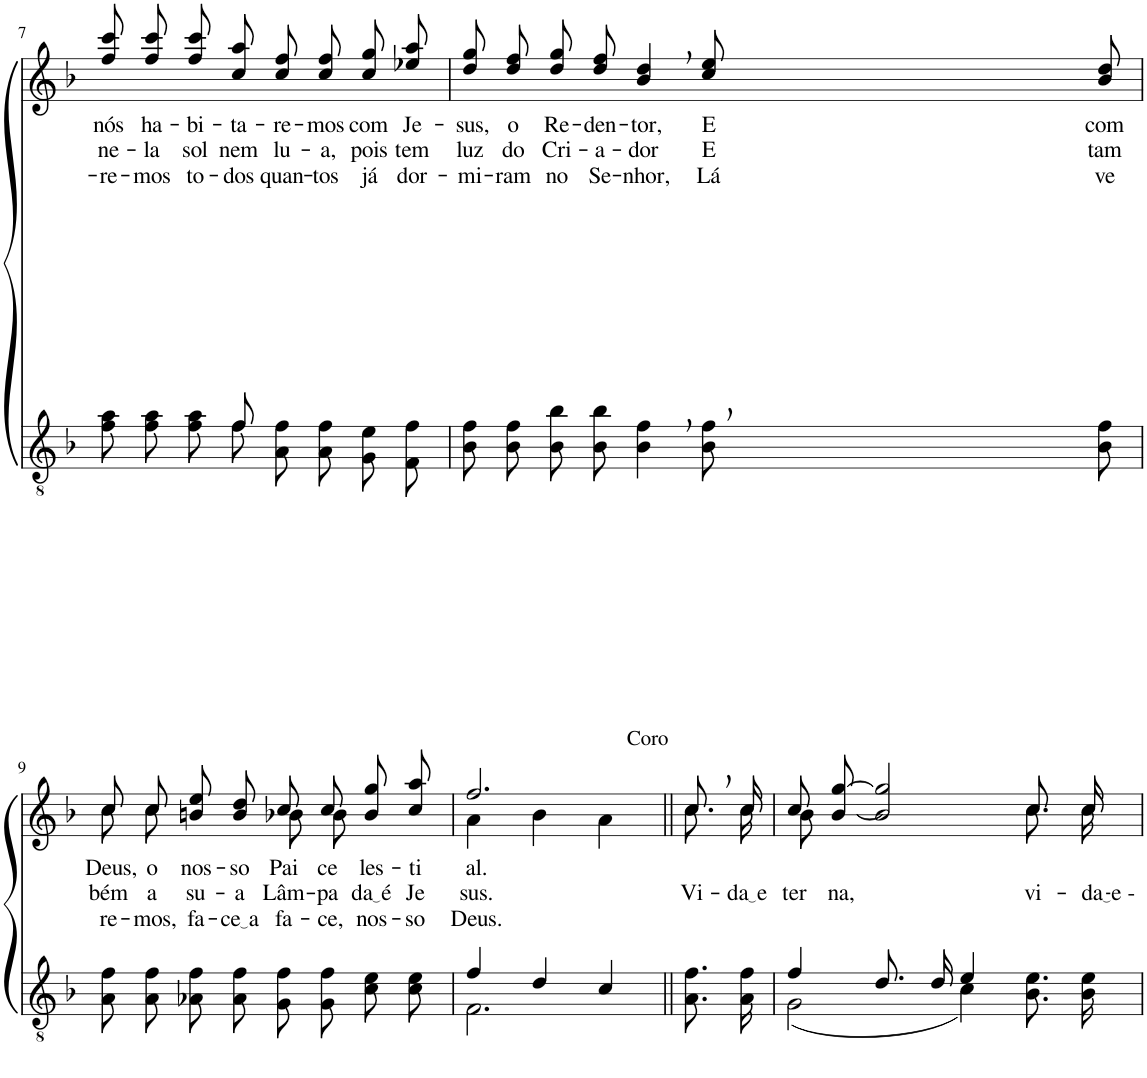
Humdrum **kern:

**kern	**kern	**text	**text	**text
*part2	*part1	*part1	*part1	*part1
*staff2	*staff1	*staff1	*staff1	*staff1
*I"Parte III e IV	*I"Parte I e II	*	*	*
!!LO:PB:g=z
*clefGv2	*clefG2	*	*	*
*Trd5c9	*Trd5c9	*	*	*
*k[b-]	*k[b-]	*	*	*
*M4/4	*M4/4	*	*	*
=7	=7	=7	=7	=7
*^	*	*	*	*
!	!	!	!LO:LY:b	!LO:LY:b	!LO:LY:b
4.ryy	8f\ 8a\L	8ff\ 8ccc\L	nós	ne-	-re-
!	!	!	!LO:LY:b	!LO:LY:b	!LO:LY:b
.	8f\ 8a\J	8ff\ 8ccc\J	ha-	-la	-mos
!	!	!	!LO:LY:b	!LO:LY:b	!LO:LY:b
.	8f\ 8a\L	8ff\ 8ccc\L	-bi-	sol	to-
!	!	!	!LO:LY:b	!LO:LY:b	!LO:LY:b
8f/	8f\J	8cc\ 8aa\J	-ta-	nem	-dos
!	!	!	!LO:LY:b	!LO:LY:b	!LO:LY:b
2ryy	8A\ 8f\L	8cc\ 8ff\L	-re-	lu-	quan-
!	!	!	!LO:LY:b	!LO:LY:b	!LO:LY:b
.	8A\ 8f\J	8cc\ 8ff\J	-mos	-a,	-tos
!	!	!	!LO:LY:b	!LO:LY:b	!LO:LY:b
.	8G\ 8e\L	8cc\ 8gg\L	com	pois	já
!	!	!	!LO:LY:b	!LO:LY:b	!LO:LY:b
.	8F\ 8f\J	8ee-X\ 8aa\J	Je-	tem	dor-
=8	=8	=8	=8	=8	=8
!	!	!	!LO:LY:b	!LO:LY:b	!LO:LY:b
*v	*v	*	*	*	*
8B-\ 8f\L	8dd\ 8gg\L	-sus,	luz	-mi-
!	!	!LO:LY:b	!LO:LY:b	!LO:LY:b
8B-\ 8f\J	8dd\ 8ff\J	o	do	-ram
!	!	!LO:LY:b	!LO:LY:b	!LO:LY:b
8B-\ 8b-\L	8dd\ 8gg\L	Re-	Cri-	no
!	!	!LO:LY:b	!LO:LY:b	!LO:LY:b
8B-\ 8b-\J	8dd\ 8ff\J	-den-	-a-	Se-
!	!	!LO:LY:b	!LO:LY:b	!LO:LY:b
4B-\, 4f\,	4b-/, 4dd/,	-tor,	-dor	-nhor,
!	!	!LO:LY:b	!LO:LY:b	!LO:LY:b
8B-,\ 8f,\L	8cc,\ 8ee,\L	E	E	Lá
!	!	!LO:LY:b	!LO:LY:b	!LO:LY:b
8B-\ 8f\J	8b-\ 8dd\J	com	tam-	ve-
!!LO:LB:g=z
=9	=9	=9	=9	=9
*	*^	*	*	*
!	!	!	!LO:LY:b	!LO:LY:b	!LO:LY:b
8A\ 8f\L	8cc/L	8cc\L	Deus,	-bém	-re-
!	!	!	!LO:LY:b	!LO:LY:b	!LO:LY:b
8A\ 8f\J	8cc/J	8cc\J	o	a	-mos,
!	!	!	!LO:LY:b	!LO:LY:b	!LO:LY:b
8A-X\ 8f\L	8bn\ 8ee\L	4ryy	nos-	su-	fa-
!	!	!	!LO:LY:b	!LO:LY:b	!LO:LY:b
8A-\ 8f\J	8b\ 8dd\J	.	-so	-a	ce a
!	!	!	!LO:LY:b	!LO:LY:b	!LO:LY:b
8G\ 8f\L	8cc/L	8b-X\L	Pai	Lâm-	fa-
!	!	!	!LO:LY:b	!LO:LY:b	!LO:LY:b
8G\ 8f\J	8cc/J	8b-\J	ce-	-pa-	-ce,
!	!	!	!LO:LY:b	!LO:LY:b	!LO:LY:b
8c\ 8e\L	8b-\ 8gg\L	4ryy	-les-	da é	nos-
!	!	!	!LO:LY:b	!LO:LY:b	!LO:LY:b
8c\ 8e\J	8cc\ 8aa\J	.	-ti-	Je-	-so
=10	=10	=10	=10	=10	=10
*^	*	*	*	*	*
!	!	!	!	!LO:LY:b	!LO:LY:b	!LO:LY:b
4f/	2.F\	2.ff/	4a\	-al.	-sus.	Deus.
4d/	.	.	4b-\	.	.	.
!	!	!	!LO:TX:a:t=Coro	!	!	!
4c/	.	.	4a\	.	.	.
*v	*v	*	*	*	*	*
=11||	=11||	=11||	=11||	=11||	=11||
!	!	!	!	!LO:LY:b	!
8.A\ 8.f\L	8.cc\L	8.cc/L	.	Vi-	.
!	!	!	!	!LO:LY:b	!
16A\ 16f\Jk	16cc\Jk	16cc/Jk	.	da e	.
=12	=12	=12	=12	=12	=12
*^	*	*	*	*	*
!	!	!	!	!	!LO:LY:b	!
4f/	(2G\	8cc\L	8b-\L	.	ter-	.
!	!	!	!	!	!LO:LY:b	!
.	.	[8b-\ [8gg\J	8ryy	.	-na,	.
*	*	*v	*v	*	*	*
8.d/L	.	2b-/] 2gg/]	.	.	.
16d/Jk	.	.	.	.	.
4e/	4c\)	.	.	.	.
*	*	*^	*	*	*
!	!	!	!	!	!LO:LY:b	!
4ryy	8.B-\ 8.e\L	8.cc/L	8.cc\	.	vi-	.
!	!	!	!	!	!LO:LY:b	!
.	16B-\ 16e\Jk	16cc/Jk	16cc\Jk	.	da e -	.
*v	*v	*	*	*	*	*
*	*v	*v	*	*	*
=	=	=	=	=
*-	*-	*-	*-	*-
